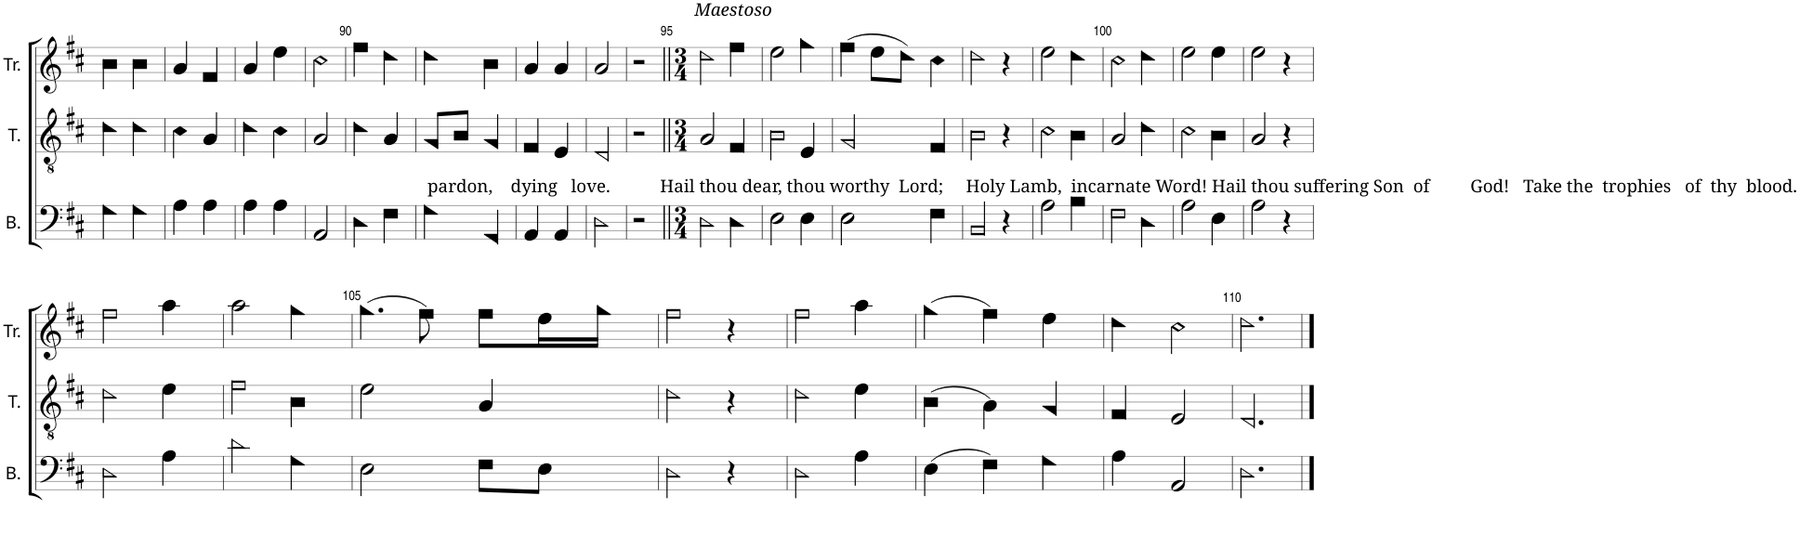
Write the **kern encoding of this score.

**kern	**kern	**kern
*part3	*part2	*part1
*staff3	*staff2	*staff1
*I"B.	*I"T.	*I"Tr.
*I'B.	*I'T.	*I'Tr.
!!LO:PB:g=z
*clefF4	*clefGv2	*clefG2
*k[f#c#]	*k[f#c#]	*k[f#c#]
*M2/4	*M2/4	*M2/4
=86	=86	=86
4G!\	4d!\	4b!\
4G!\	4d!\	4b!\
=87	=87	=87
4A!\	4c#!\	4a!/
4A!\	4A!/	4f#!/
=88	=88	=88
4A!\	4d!\	4a!/
4A!\	4c#!\	4ee!\
=89	=89	=89
2AA!/	2A!/	2cc#!\
=90	=90	=90
4D!\	4d!\	4ff#!\
4F#!\	4A!/	4dd!\
=91	=91	=91
!	!LO:TX:b:t=pardon,    dying   love.           Hail thou dear, thou worthy  Lord;     Holy Lamb,  incarnate Word! Hail thou suffering Son  of         God!   Take the  trophies   of  thy  blood.	!
4G!\	8G!/L	4dd!\
.	8B!/J	.
4GG!/	4G!/	4b!\
=92	=92	=92
4AA!/	4F#!/	4a!/
4AA!/	4E!/	4a!/
=93	=93	=93
2D!\	2D!/	2a!/
=94	=94	=94
2r	2r	2r
=95||	=95||	=95||
*M3/4	*M3/4	*M3/4
!	!	!LO:TX:a:i:t=Maestoso
2D!\	2A!/	2dd!\
4D!\	4F#!/	4ff#!\
=96	=96	=96
2E!\	2B!\	2ee!\
4E!\	4E!/	4gg!\
=97	=97	=97
2E!\	2G!/	(4ff#!\
.	.	8ee!\L
.	.	8dd!\J)
4F#!\	4F#!/	4cc#!\
=98	=98	=98
2BB!/	2B!\	2dd!\
4r	4r	4r
=99	=99	=99
2A!\	2c#!\	2ee!\
4B!\	4B!\	4dd!\
=100	=100	=100
2F#!\	2A!/	2cc#!\
4D!\	4d!\	4dd!\
=101	=101	=101
2A!\	2c#!\	2ee!\
4E!\	4B!\	4ee!\
=102	=102	=102
2A!\	2A!/	2ee!\
4r	4r	4r
!!LO:LB:g=z
=103	=103	=103
2D!\	2d!\	2ff#!\
4A!\	4e!\	4aa!\
=104	=104	=104
2d!\	2f#!\	2aa!\
4G!\	4B!\	4gg!\
=105	=105	=105
2E!\	2e!\	(4.gg!\
.	.	8ff#!\)
8F#!\L	4A!/	8ff#!\L
8E!\J	.	16ee!\L
.	.	16gg!\JJ
=106	=106	=106
2D!\	2d!\	2ff#!\
4r	4r	4r
=107	=107	=107
2D!\	2d!\	2ff#!\
4A!\	4e!\	4aa!\
=108	=108	=108
(4E!\	(4B!\	(4gg!\
4F#!\)	4A!\)	4ff#!\)
4G!\	4G!/	4ee!\
=109	=109	=109
4A!\	4F#!/	4dd!\
2AA!/	2E!/	2cc#!\
=110	=110	=110
2.D!\	2.D!/	2.dd!\
==	==	==
*-	*-	*-
